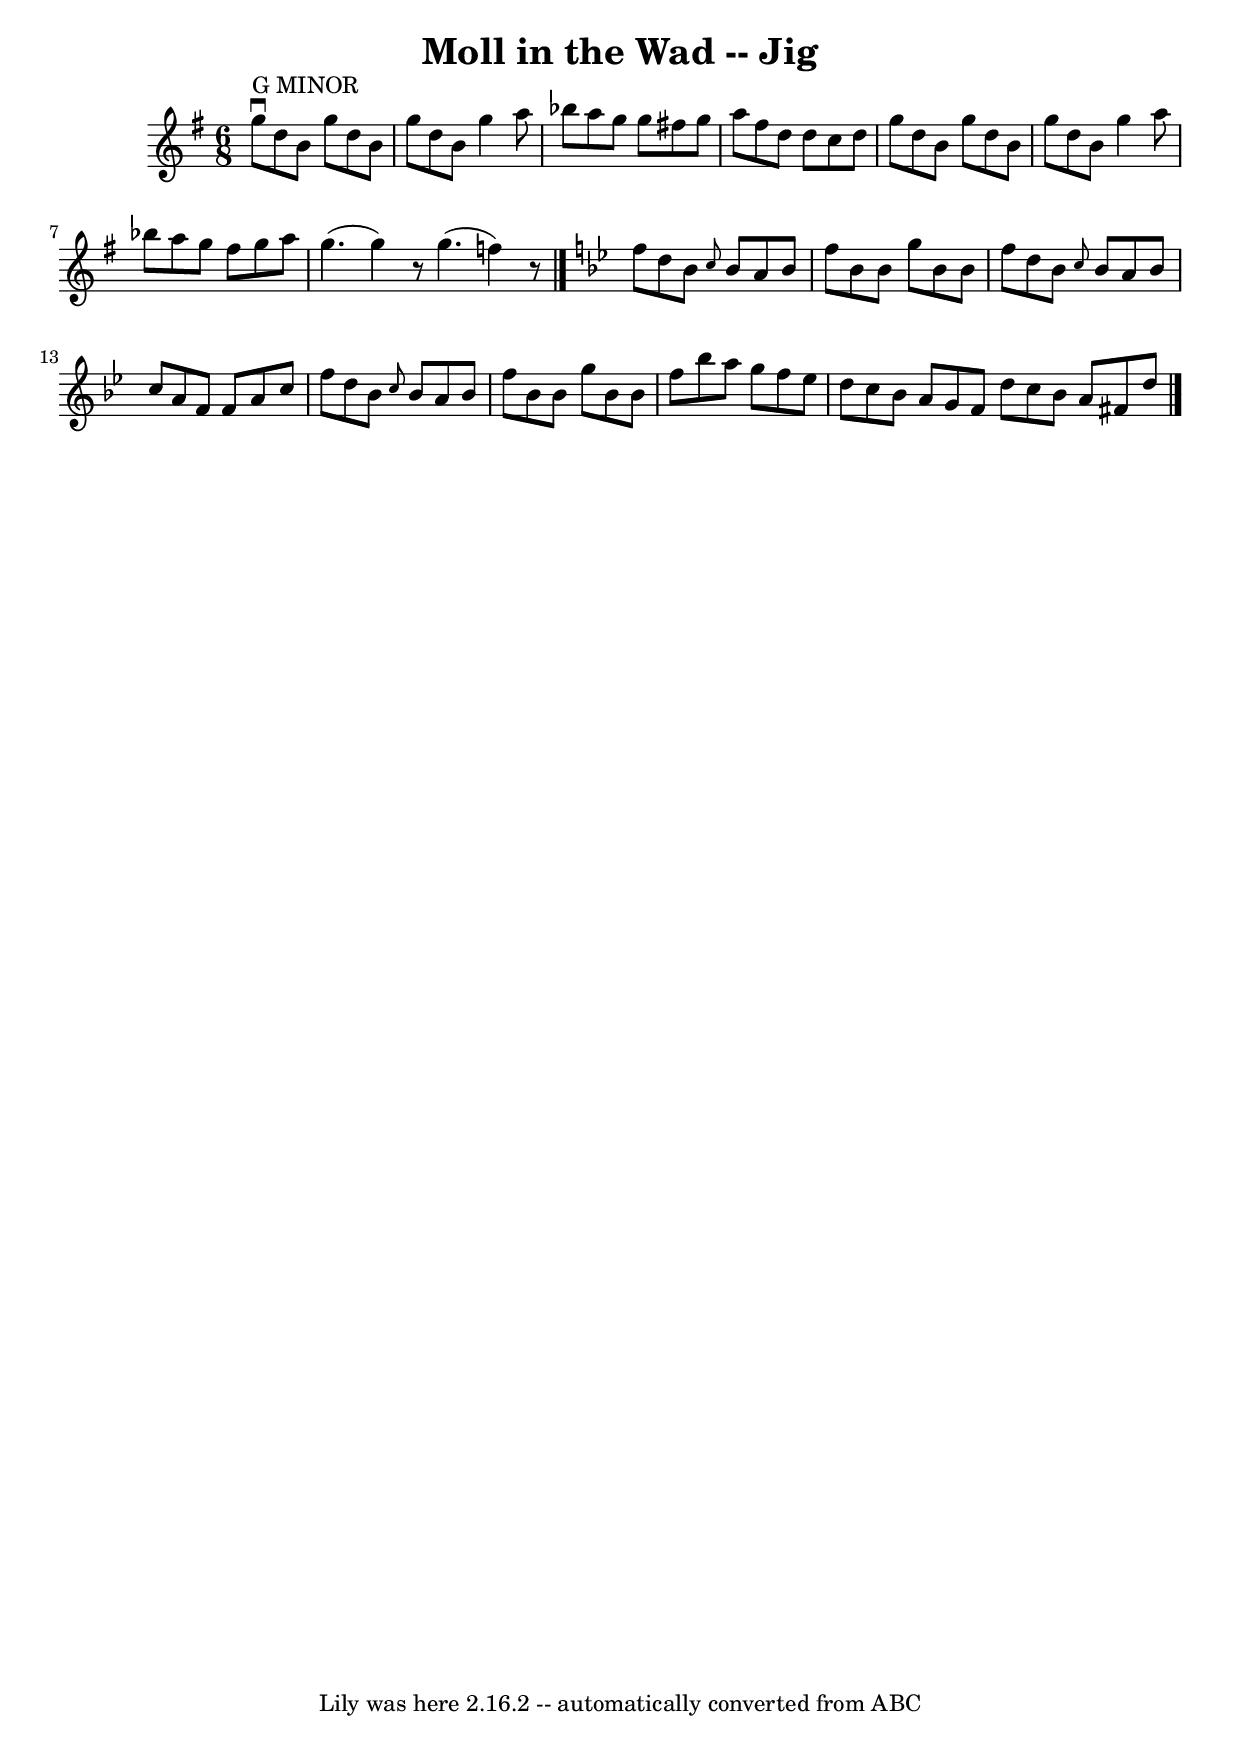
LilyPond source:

\version "2.7.40"
\include "Mammoth.ily"
\header {
	%% book = "Ryan's Mammoth Collection"
	crossRefNumber = "1"
	footnotes = "\\\\88 455"
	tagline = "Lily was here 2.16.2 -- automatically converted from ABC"
	title = "Moll in the Wad -- Jig"
}
voicedefault =  {


\time 6/8 
\key g \major g''8^"G MINOR"^\downbow d''8 b'8 g''8    
d''8 b'8    |
 g''8 d''8 b'8 g''4 a''8    |
   
bes''8 a''8 g''8 g''8 fis''!8 g''8    |
 a''8 fis''8  
 d''8 d''8 c''8 d''8    |
 g''8 d''8 b'8 g''8    
d''8 b'8    |
 g''8 d''8 b'8 g''4 a''8    |
   
bes''8 a''8 g''8 fis''8 g''8 a''8    |
 g''4. (g''4  
-)   r8   \bar ":|" g''4. (f''4)   r8   \bar "|."   
\key bes \major   
f''8 d''8 bes'8  \grace { c''8  } bes'8 a'8 bes'8    |
  
 f''8 bes'8 bes'8 g''8 bes'8 bes'8    |
 f''8 d''8    
bes'8  \grace { c''8  } bes'8 a'8 bes'8    |
 c''8 a'8    
f'8 f'8 a'8 c''8    |
 f''8 d''8 bes'8  \grace {    
c''8  } bes'8 a'8 bes'8    |
 f''8 bes'8 bes'8 g''8    
bes'8 bes'8    |
 f''8 bes''8 a''8 g''8 f''8 ees''8   
 |
 d''8 c''8 bes'8 a'8 g'8 f'8    \bar ":|" d''8    
c''8 bes'8 a'8 fis'8 d''8      \bar "|."   
}

\score{
    <<

	\context Staff="default"
	{
	    \voicedefault 
	}

    >>
	\layout {
	}
	\midi {}
}
